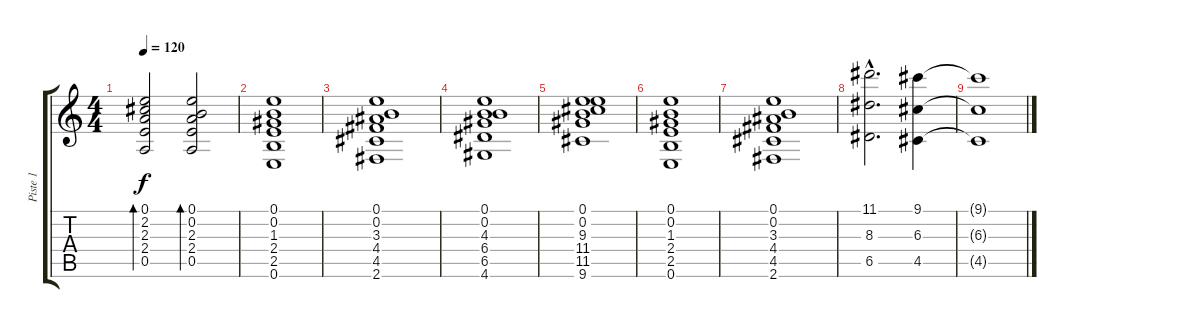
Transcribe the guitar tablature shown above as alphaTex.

\track ("Piste 1" "Piste 1") {instrument acousticguitarnylon}
\staff {score tabs}
\tuning (E4 B3 G3 D3 A2 E2) {hide}
\ts (4 4)
\tempo 120
\clef g2
\ks c
(0.1 2.2 2.3 2.4 0.5).2{bd 120 dy f} (0.1 0.2 2.3 2.4 0.5).2{bd 120} |
(0.1 0.2 1.3 2.4 2.5 0.6).1 |
(0.1 0.2 3.3 4.4 4.5 2.6).1 |
(0.1 0.2 4.3 6.4 6.5 4.6).1 |
(0.1 0.2 9.3 11.4 11.5 9.6).1 |
(0.1 0.2 1.3 2.4 2.5 0.6).1 |
(0.1 0.2 3.3 4.4 4.5 2.6).1 |
(11.1{hac} 8.3{hac} 6.5{hac}).2{d} (9.1 6.3 4.5).4 |
(9.1{t} 6.3{t} 4.5{t}).1
